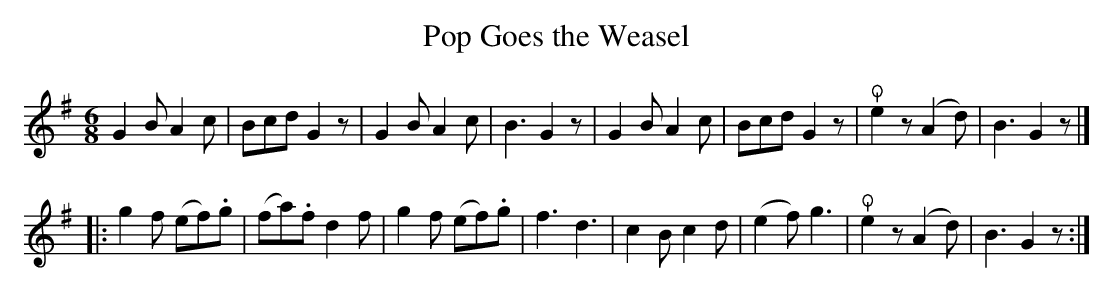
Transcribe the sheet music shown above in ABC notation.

X:1
T:Pop Goes the Weasel
M:6/8
L:1/8
K:G
G2BA2c|BcdG2z|G2BA2c|B3G2z|
G2BA2c|BcdG2z|+snap+e2z(A2d)|B3G2z|]!
|:g2f (ef).g|(fa).fd2f|g2f (ef).g|f3d3|
c2Bc2d|(e2f)g3|+snap+e2z(A2d)|B3G2z:|
